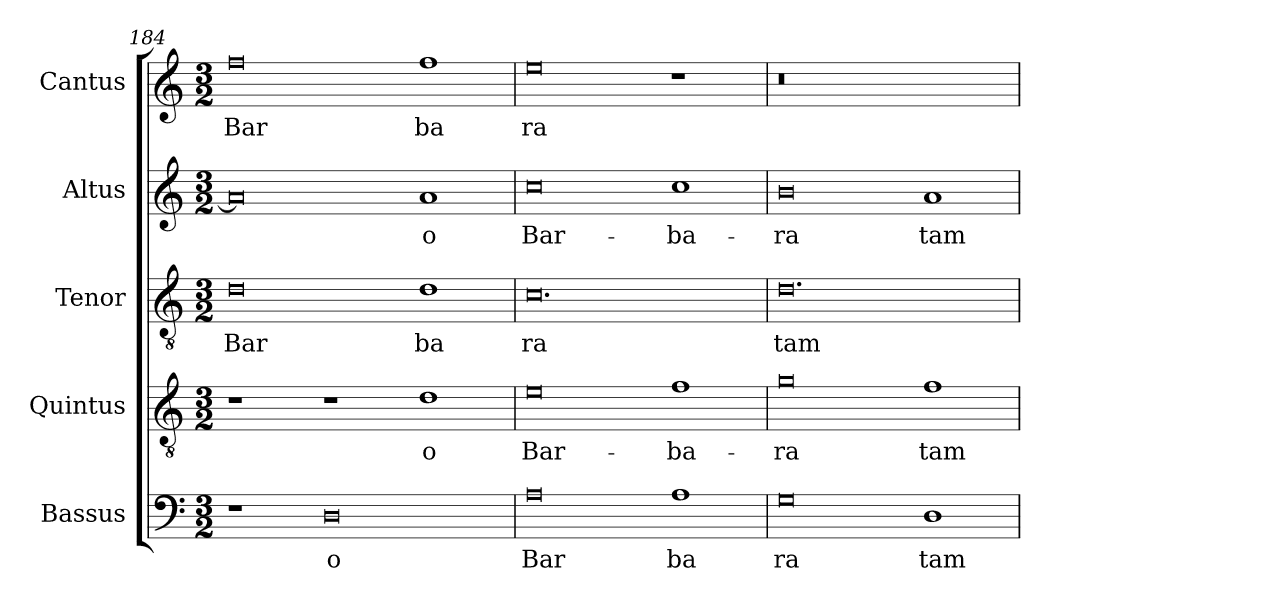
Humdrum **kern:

**kern	**text	**kern	**text	**kern	**text	**kern	**text	**kern	**text
*part5	*part5	*part4	*part4	*part3	*part3	*part2	*part2	*part1	*part1
*staff5	*staff5	*staff4	*staff4	*staff3	*staff3	*staff2	*staff2	*staff1	*staff1
*I"Bassus	*	*I"Quintus	*	*I"Tenor	*	*I"Altus	*	*I"Cantus	*
*clefF4	*	*clefGv2	*	*clefGv2	*	*clefG2	*	*clefG2	*
*	*	*	*	*	*	*k[]	*	*	*
*	*	*	*	*	*	*C:	*	*	*
*M3/2	*	*M3/2	*	*M3/2	*	*M3/2	*	*M3/2	*
=184	=184	=184	=184	=184	=184	=184	=184	=184	=184
!	!	!	!	!	!LO:LY:b:cj	!	!	!	!LO:LY:b:cj
1r	.	1r	.	0d	Bar	0a]	.	0ff	Bar
!	!LO:LY:b:cj	!	!	!	!	!	!	!	!
0D	o	1r	.	.	.	.	.	.	.
!	!	!	!LO:LY:b:cj	!	!LO:LY:b:cj	!	!LO:LY:b:cj	!	!LO:LY:b:cj
.	.	1d	o	1d	ba	1a	o	1ff	ba
=185	=185	=185	=185	=185	=185	=185	=185	=185	=185
!	!LO:LY:b:cj	!	!LO:LY:b:cj	!	!LO:LY:b:cj	!	!LO:LY:b:cj	!	!LO:LY:b:cj
0A	Bar	0e	Bar-	0.c	ra	0cc	Bar-	0ee	ra
!	!LO:LY:b:cj	!	!LO:LY:b:cj	!	!	!	!LO:LY:b:cj	!	!
1A	ba	1f	-ba-	.	.	1cc	-ba-	1r	.
=186	=186	=186	=186	=186	=186	=186	=186	=186	=186
!	!LO:LY:b:cj	!	!LO:LY:b:cj	!	!LO:LY:b:cj	!	!LO:LY:b:cj	!	!
0G	ra	0g	-ra	0.d	tam	0b	-ra	0.r	.
!	!LO:LY:b:cj	!	!LO:LY:b:cj	!	!	!	!LO:LY:b:cj	!	!
1D	tam	1f	tam	.	.	1a	tam	.	.
=	=	=	=	=	=	=	=	=	=
*-	*-	*-	*-	*-	*-	*-	*-	*-	*-
